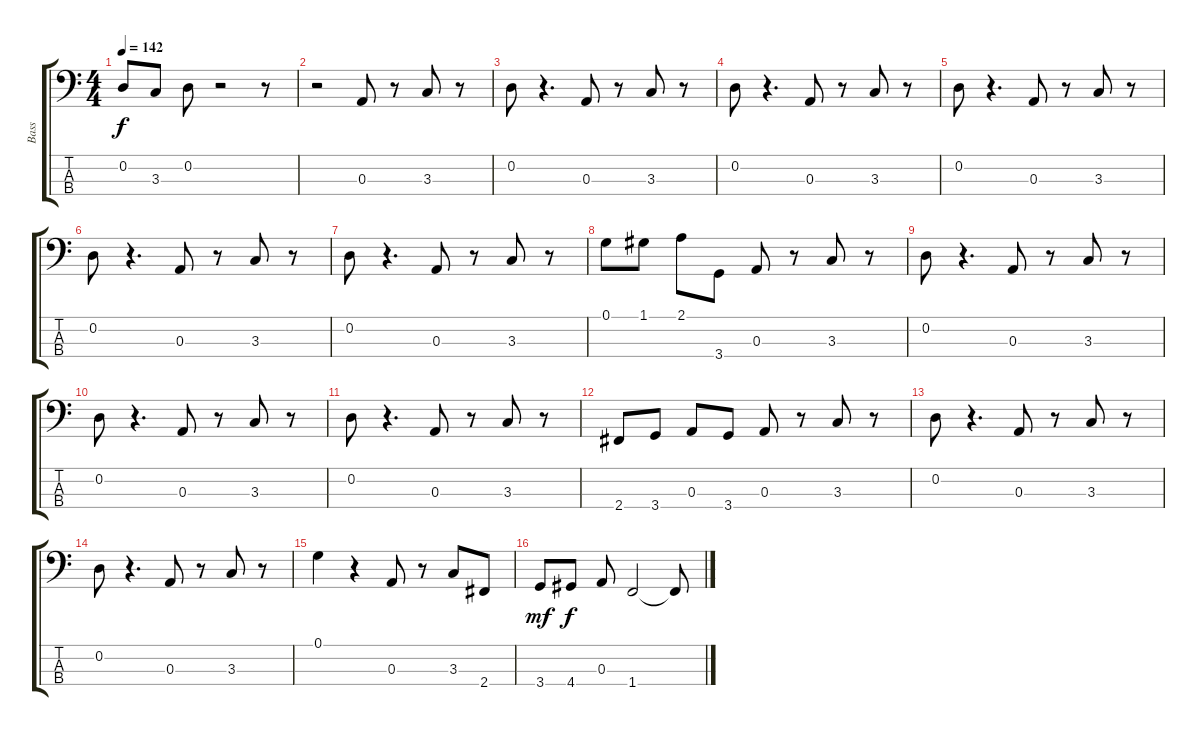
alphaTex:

\track ("Bass" "Bass") {instrument slapbass2}
\staff {score tabs}
\tuning (G2 D2 A1 E1) {hide}
\ts (4 4)
\tempo 142
\clef f4
\ks c
0.2.8{dy f} 3.3.8 0.2.8 r.2 r.8 |
r.2 0.3.8 r.8 3.3.8 r.8 |
0.2.8 r.4{d} 0.3.8 r.8 3.3.8 r.8 |
0.2.8 r.4{d} 0.3.8 r.8 3.3.8 r.8 |
0.2.8 r.4{d} 0.3.8 r.8 3.3.8 r.8 |
0.2.8 r.4{d} 0.3.8 r.8 3.3.8 r.8 |
0.2.8 r.4{d} 0.3.8 r.8 3.3.8 r.8 |
0.1.8 1.1.8 2.1.8 3.4.8 0.3.8 r.8 3.3.8 r.8 |
0.2.8 r.4{d} 0.3.8 r.8 3.3.8 r.8 |
0.2.8 r.4{d} 0.3.8 r.8 3.3.8 r.8 |
0.2.8 r.4{d} 0.3.8 r.8 3.3.8 r.8 |
2.4.8 3.4.8 0.3.8 3.4.8 0.3.8 r.8 3.3.8 r.8 |
0.2.8 r.4{d} 0.3.8 r.8 3.3.8 r.8 |
0.2.8 r.4{d} 0.3.8 r.8 3.3.8 r.8 |
0.1.4 r.4 0.3.8 r.8 3.3.8 2.4.8 |
3.4.8{dy mf} 4.4.8{dy f} 0.3.8 1.4.2 1.4{t}.8
